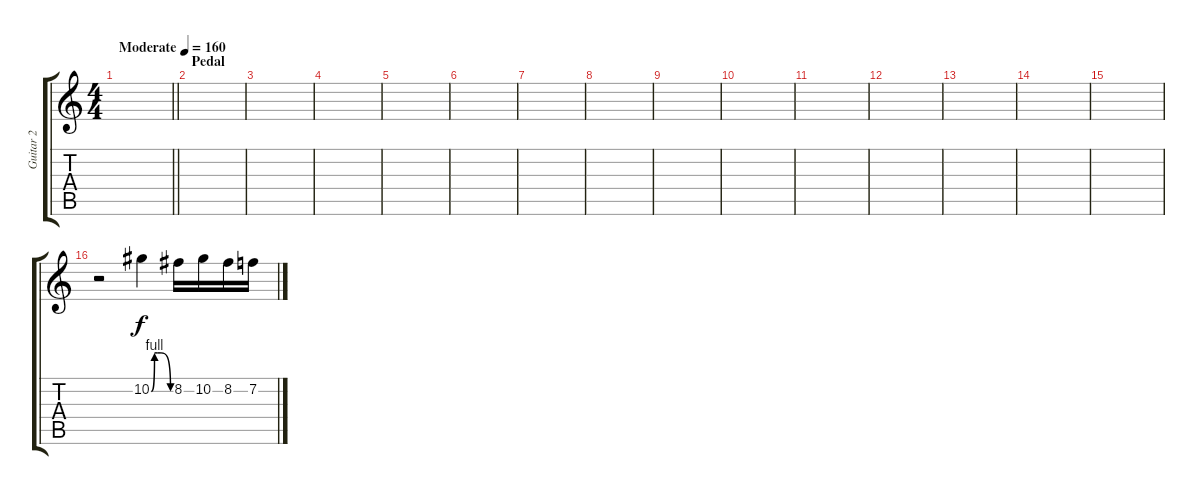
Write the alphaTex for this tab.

\track ("Guitar 2" "Guitar 2") {instrument distortionguitar}
\staff {score tabs}
\tuning (Eb4 Bb3 Gb3 Db3 Ab2 Eb2) {hide}
\ts (4 4)
\tempo (160 "Moderate")
\clef g2
\barLineRight lightlight
\ks c
|
\section ("" "Pedal")
|
|
|
|
|
|
|
|
|
|
|
|
|
|
r.2 10.2{be (custom 0 0 10 4 20 4 30 4 60 0)}.4 8.2.16 10.2.16 8.2.16 7.2.16
